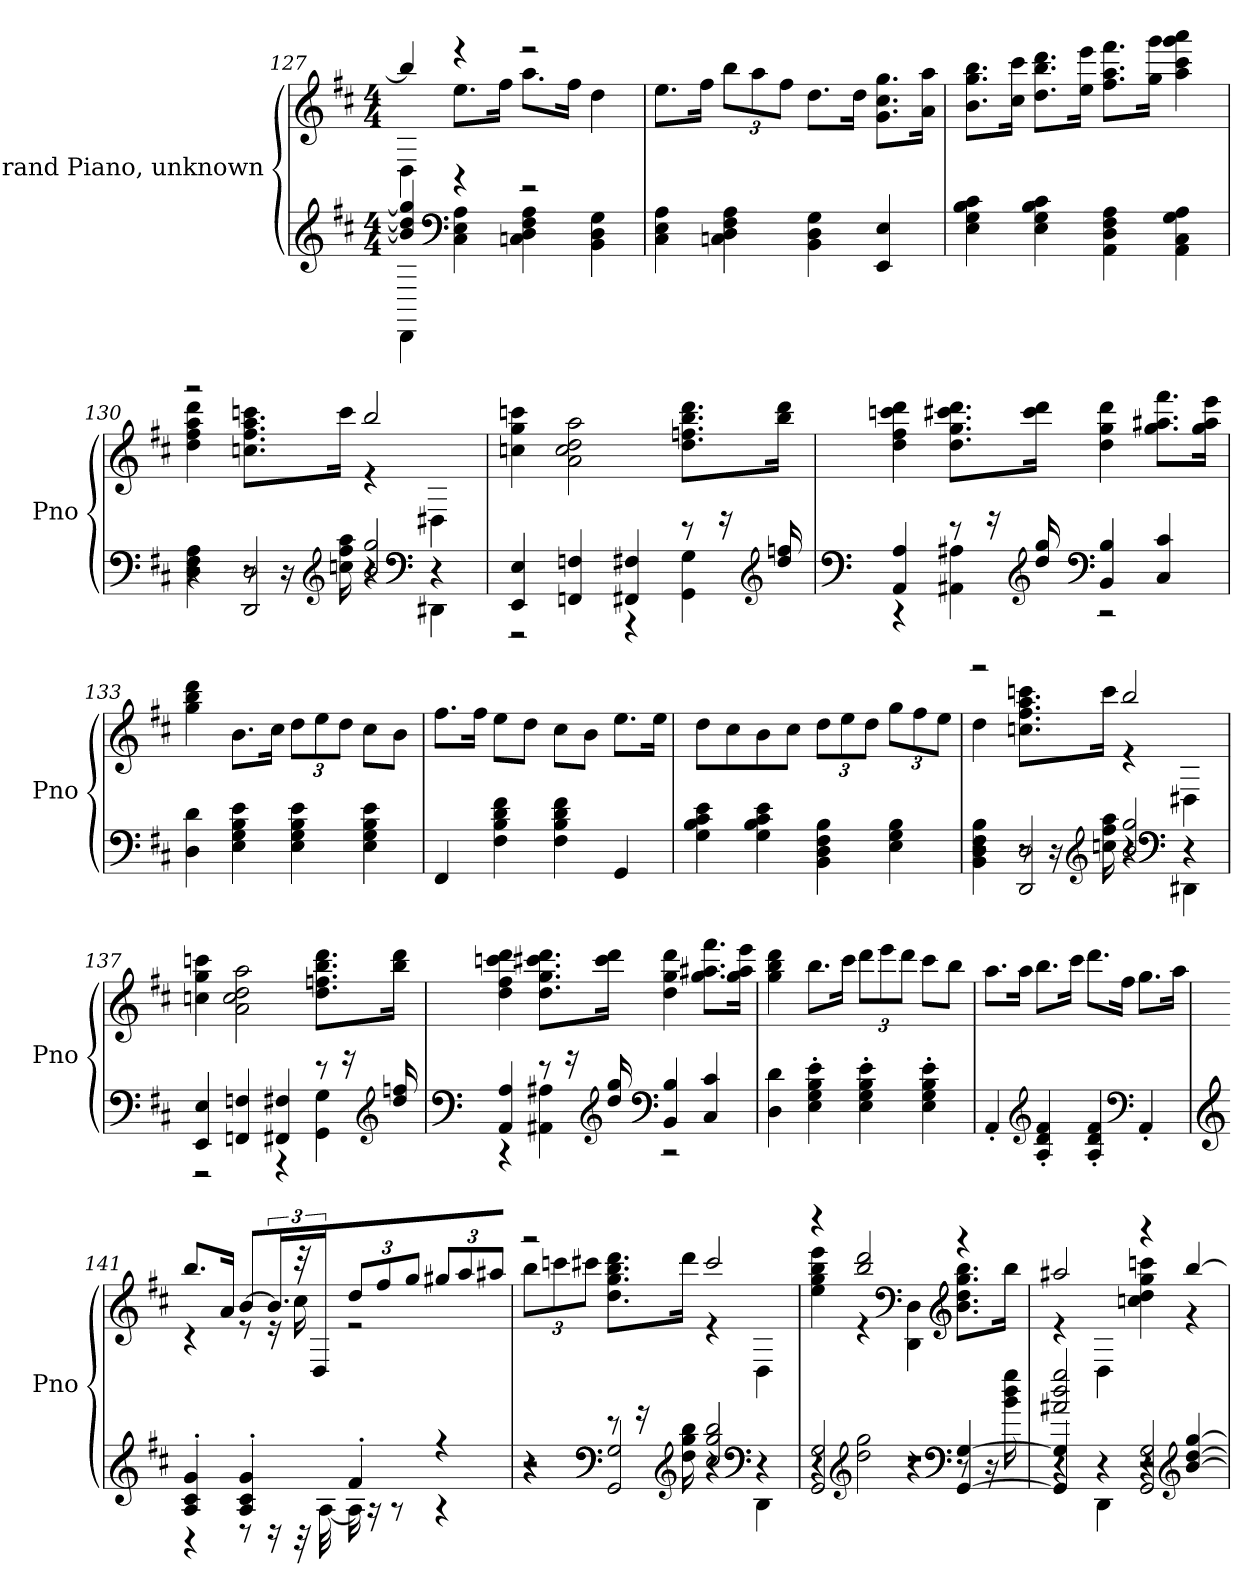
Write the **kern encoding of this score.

**kern	**kern
*part1	*part1
*staff2	*staff1
*I"Grand Piano, unknown	*
*I'Pno	*
*clefG2	*clefG2
*k[f#c#]	*k[f#c#]
*M4/4	*M4/4
=127	=127
*^	*^
4b/] 4dd/] 4gg/]	4DD\	4bb/]	4D\
*clefF4	*	*	*
4r	4C#\ 4E\ 4A\	4r	8.ee\L
.	.	.	16ff#\Jk
2r	4Cn\ 4D\ 4F#\ 4A\	2r	8.aa\L
.	.	.	16ff#\Jk
.	4BB\ 4D\ 4G\	.	4dd\
*v	*v	*	*
*	*v	*v
=128	=128
4C#\ 4E\ 4A\	8.ee\L
.	16ff#\Jk
*	*Xbrackettup
4Cn\ 4D\ 4F#\ 4A\	12bb\L
.	12aa\
.	12ff#\J
4BB\ 4D\ 4G\	8.dd\L
.	16dd\Jk
4EE/ 4E/	8.g\ 8.cc#\ 8.gg\L
.	16a\ 16aa\Jk
!!LO:PB:g=z
=129	=129
4E\ 4G\ 4B\ 4c#\	8.b\ 8.gg\ 8.bb\L
.	16cc#\ 16ccc#\Jk
4E\ 4G\ 4B\ 4c#\	8.dd\ 8.bb\ 8.ddd\L
.	16ee\ 16eee\Jk
4AA\ 4D\ 4F#\ 4A\	8.ff#\ 8.aa\ 8.fff#\L
.	16gg\ 16ggg\Jk
4AA\ 4C#\ 4G\ 4A\	4aa\ 4ccc#\ 4ggg\ 4aaa\
=130	=130
*^	*^
*	*^	*	*
2r	4D\ 4F#\ 4A\	4r	2r	4dd\ 4ff#\ 4aa\ 4ddd\
.	8r	2DD/ 2D/	.	8.ccn\ 8.ff#\ 8.aa\ 8.cccn\L
.	16r	.	.	.
*clefG2	*	*	*	*
.	16ccn\ 16ff#\ 16aa\	.	.	16ccc\Jk
2b/ 2gg/	4r	.	2bb/	4r
*clefF4	*	*	*	*
.	4DD#X\	4r	.	4D#X\
*	*v	*v	*	*
*	*	*v	*v
=131	=131	=131
4EE/ 4E/	2r	4ccn\ 4gg\ 4cccn\
4FFn/ 4Fn/	.	2a\ 2cc\ 2dd\ 2aa\
4FF#X/ 4F#X/	4r	.
8r	4GG\ 4G\	8.dd\ 8.ffn\ 8.bb\ 8.ddd\L
16r	.	.
*clefG2	*	*
16dd/ 16ffn/	.	16bb\ 16ddd\Jk
!!LO:LB:g=z
=132	=132	=132
*clefF4	*	*
4AA/ 4A/	4r	4dd\ 4ff#\ 4cccn\ 4ddd\
8r	4AA#X\ 4A#X\	8.dd\ 8.gg\ 8.ccc#X\ 8.ddd\L
16r	.	.
*clefG2	*	*
16dd/ 16gg/	.	16ccc#\ 16ddd\Jk
*clefF4	*	*
4BB/ 4B/	2r	4dd\ 4gg\ 4ddd\
4C#/ 4c#/	.	8.gg\ 8.aa#X\ 8.fff#\L
.	.	16gg\ 16aa#\ 16eee\Jk
*v	*v	*
=133	=133
4D\ 4d\	4gg\ 4bb\ 4ddd\
4E\ 4G\ 4B\ 4e\	8.b\L
.	16cc#\Jk
4E\ 4G\ 4B\ 4e\	12dd\L
.	12ee\
.	12dd\J
4E\ 4G\ 4B\ 4e\	8cc#\L
.	8b\J
=134	=134
4FF#/	8.ff#\L
.	16ff#\Jk
4F#\ 4B\ 4d\ 4f#\	8ee\L
.	8dd\J
4F#\ 4B\ 4d\ 4f#\	8cc#\L
.	8b\J
4GG/	8.ee\L
.	16ee\Jk
=135	=135
4G\ 4B\ 4c#\ 4e\	8dd\L
.	8cc#\
4G\ 4B\ 4c#\ 4e\	8b\
.	8cc#\J
4BB\ 4D\ 4F#\ 4B\	12dd\L
.	12ee\
.	12dd\J
4E\ 4G\ 4B\	12gg\L
.	12ff#\
.	12ee\J
!!LO:LB:g=z
=136	=136
*^	*^
*	*^	*	*
2r	4BB\ 4D\ 4F#\ 4B\	4r	2r	4dd\
.	8r	2DD/ 2D/	.	8.ccn\ 8.ff#\ 8.aa\ 8.cccn\L
.	16r	.	.	.
*clefG2	*	*	*	*
.	16ccn\ 16ff#\ 16aa\	.	.	16ccc\Jk
2b/ 2gg/	4r	.	2bb/	4r
*clefF4	*	*	*	*
.	4DD#X\	4r	.	4D#X\
*	*v	*v	*	*
*	*	*v	*v
=137	=137	=137
4EE/ 4E/	2r	4ccn\ 4gg\ 4cccn\
4FFn/ 4Fn/	.	2a\ 2cc\ 2dd\ 2aa\
4FF#X/ 4F#X/	4r	.
8r	4GG\ 4G\	8.dd\ 8.ffn\ 8.bb\ 8.ddd\L
16r	.	.
*clefG2	*	*
16dd/ 16ffn/	.	16bb\ 16ddd\Jk
=138	=138	=138
*clefF4	*	*
4AA/ 4A/	4r	4dd\ 4ff#\ 4cccn\ 4ddd\
8r	4AA#X\ 4A#X\	8.dd\ 8.gg\ 8.ccc#X\ 8.ddd\L
16r	.	.
*clefG2	*	*
16dd/ 16gg/	.	16ccc#\ 16ddd\Jk
*clefF4	*	*
4BB/ 4B/	2r	4dd\ 4gg\ 4ddd\
4C#/ 4c#/	.	8.gg\ 8.aa#X\ 8.fff#\L
.	.	16gg\ 16aa#\ 16eee\Jk
*v	*v	*
!!LO:LB:g=z
=139	=139
4D\ 4d\	4gg\ 4bb\ 4ddd\
4E\' 4G\' 4B\' 4e\'	8.bb\L
.	16ccc#\Jk
4E\' 4G\' 4B\' 4e\'	12ddd\L
.	12eee\
.	12ddd\J
4E\' 4G\' 4B\' 4e\'	8ccc#\L
.	8bb\J
=140	=140
4AA'/	8.aa\L
.	16aa\Jk
*clefG2	*
4A/' 4d/' 4f#/'	8.bb\L
.	16ccc#\Jk
4A/' 4d/' 4f#/'	8.ddd\L
.	16ff#\Jk
*clefF4	*
4AA'/	8.gg\L
.	16aa\Jk
=141	=141
*clefG2	*
*^	*^
4A/' 4c#/' 4g/'	4r	8.bb/L	4r
.	.	16a/Jk	.
4A/' 4c#/' 4g/'	8r	[8b/L	8r
*	*	*brackettup	*
.	16r	24.b/Jk]	16r
.	32r	48r	16cc#\
.	.	24D/	.
.	[32A\	.	.
*	*	*Xbrackettup	*
4f#'/	16A\]	12dd/L	2r
.	16r	.	.
.	.	12ff#/	.
.	8r	.	.
.	.	12gg/J	.
4r	4r	12gg#X/L	.
.	.	12aa/	.
.	.	12aa#X/J	.
!!LO:LB:g=z	!!
=142	=142	=142	=142
*	*^	*	*
2r	4r	4r	2r	12bb\L
.	.	.	.	12cccn\
.	.	.	.	12ccc#X\J
*clefF4	*	*	*	*
.	8r	2GG/ 2G/	.	8.dd\ 8.gg\ 8.bb\ 8.ddd\L
.	16r	.	.	.
*clefG2	*	*	*	*
.	16dd\ 16gg\ 16bb\	.	.	16ddd\Jk
2cc#/ 2gg/ 2bb/	4r	.	2ccc#/	4r
*clefF4	*	*	*	*
.	4DD\	4r	.	4D\
=143	=143	=143	=143	=143
1r	4r	2GG/ 2G/	4r	4ee\ 4gg\ 4bb\ 4eee\
*clefG2	*	*	*	*
.	2dd\ 2gg\	.	2bb/ 2ddd/	4r
*	*	*	*clefF4	*
.	.	4r	.	4DD\ 4D\
*clefF4	*	*	*clefG2	*
.	8r	[4GG/ [4G/	4r	8.b\ 8.dd\ 8.gg\ 8.bb\L
.	16r	.	.	.
.	16b\ 16dd\ 16gg\	.	.	16bb\Jk
=144	=144	=144	=144	=144
2a#X/ 2dd/ 2gg/	4r	4GG/] 4G/]	2aa#X/	4r
.	4DD\	4r	.	4D\
4r	2r	2GG/ 2G/	4r	4ccn\ 4dd\ 4gg\ 4cccn\
*clefG2	*	*	*	*
[4b/ [4dd/ [4gg/	.	.	[4bb/	4r
*v	*v	*v	*	*
*	*v	*v
=	=
*-	*-
